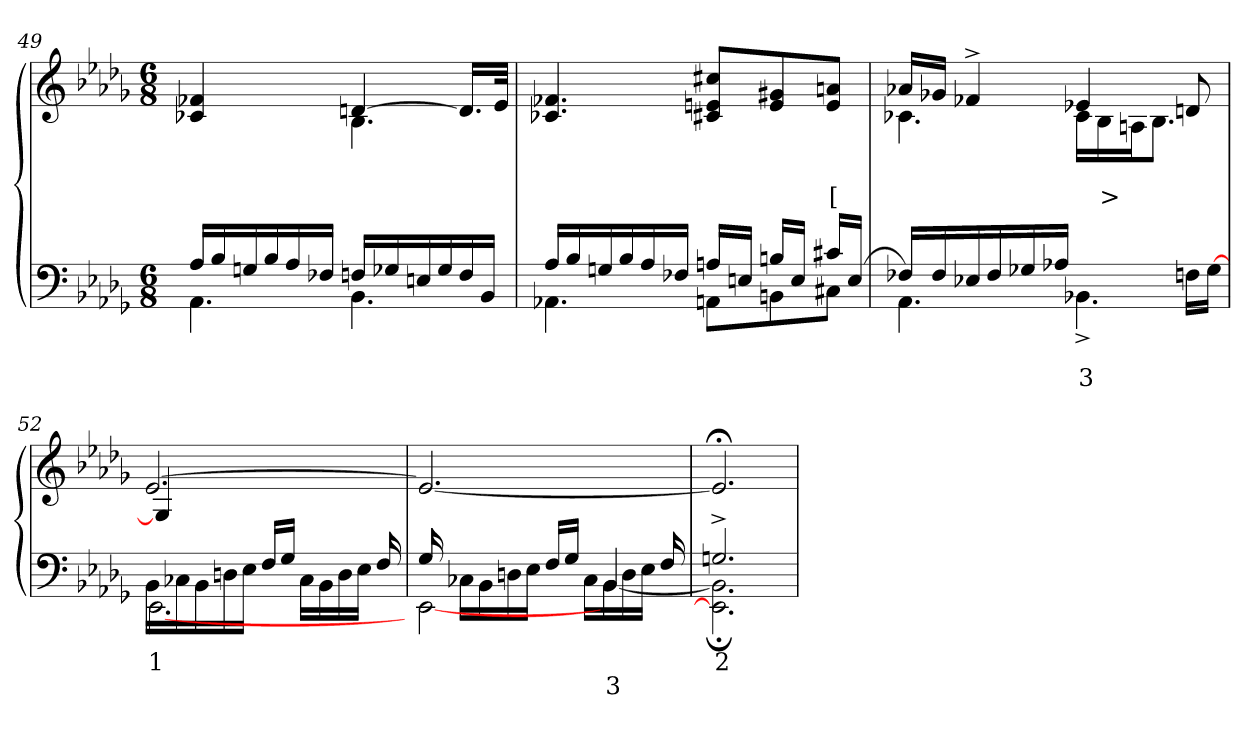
**kern	**text	**text	**kern	**text	**text
*part2	*part2	*part2	*part1	*part1	*part1
*staff2	*staff2	*staff2	*staff1	*staff1	*staff1
*clefF4	*	*	*clefG2	*	*
*k[b-e-a-d-g-]	*	*	*k[b-e-a-d-g-]	*	*
*M6/8	*	*	*M6/8	*	*
=49	=49	=49	=49	=49	=49
*^	*	*	*^	*	*
16A-LL	4.AA-	.	.	4f-X 4c-X	4.ryy	.	.
16B-	.	.	.	.	.	.	.
16Gn	.	.	.	.	.	.	.
16B-	.	.	.	.	.	.	.
16A-	.	.	.	8ryy	.	.	.
16F-XJJ	.	.	.	.	.	.	.
16FnLL	4.BB-	.	.	[4dn	4.B-	.	.
16G-X	.	.	.	.	.	.	.
16En	.	.	.	.	.	.	.
16G-	.	.	.	.	.	.	.
16F	.	.	.	16.dLL]	.	.	.
16BB-JJ	.	.	.	.	.	.	.
.	.	.	.	32e-JJk	.	.	.
*	*	*	*	*v	*v	*	*
=50	=50	=50	=50	=50	=50	=50
16A-LL	4.AA-X	.	.	4.f-X 4.c-X	.	.
16B-	.	.	.	.	.	.
16Gn	.	.	.	.	.	.
16B-	.	.	.	.	.	.
16A-	.	.	.	.	.	.
16F-XJJ	.	.	.	.	.	.
16AnLL	8AAnL	.	.	8cc#X 8en 8c#XL	.	.
16EnJJ	.	.	.	.	.	.
16BnLL	8BBn	.	.	8g#X 8e	.	.
16EJJ	.	.	.	.	.	.
16c#XLL	8C#J	.	.	8an 8eJ	.	[
[16EJJ	.	.	.	.	.	.
=51	=51	=51	=51	=51	=51	=51
*	*	*	*	*^	*	*
16F-XLL]	4.AA-	.	.	16a-XLL	4.c-X	.	.
16F-	.	.	.	16g-XJJ	.	.	.
16E-X	.	.	.	4f-X^>	.	.	.
16F-	.	.	.	.	.	.	.
16G-X	.	.	.	.	.	.	.
16A-XJJ	.	.	.	.	.	.	.
4ryy	4.BB-X^>	.	3	4e-X	16c-LL	.	.
.	.	.	.	.	16B-	.	>
.	.	.	.	.	16AnJ	.	.
.	.	.	.	.	8.B-J	.	.
16Fn\LL	.	.	.	8dn	.	.	.
[16G-JJ	.	.	.	.	.	.	.
=52	=52	=52	=52	=52	=52	=52	=52
16BB-\LL	[2.EE-\	1	.	[2.e-	4G-/]	.	.
16C-X	.	.	.	.	.	.	.
16BB-	.	.	.	.	.	.	.
16Dn	.	.	.	.	.	.	.
16E-JJ	.	.	.	.	2ryy	.	.
16FLL	.	.	.	.	.	.	.
16G-JJ	.	.	.	.	.	.	.
16C-\LL	.	.	.	.	.	.	.
16BB-	.	.	.	.	.	.	.
16D	.	.	.	.	.	.	.
16E-JJ	.	.	.	.	.	.	.
16F	.	.	.	.	.	.	.
*	*	*	*	*v	*v	*	*
=53	=53	=53	=53	=53	=53	=53
16G-	[2EE-	.	.	2.e-_	.	.
16C-X\LL	.	.	.	.	.	.
16BB-	.	.	.	.	.	.
16Dn	.	.	.	.	.	.
16E-JJ	.	.	.	.	.	.
16FLL	.	.	.	.	.	.
16G-JJ	.	.	.	.	.	.
16C-\LL	.	.	.	.	.	.
16BB-	[4BB-/	.	3	.	.	.
16D	.	.	.	.	.	.
16E-JJ	.	.	.	.	.	.
16F	.	.	.	.	.	.
=54	=54	=54	=54	=54	=54	=54
2.Gn^>	2.BB-];< 2.EE-];<	2	.	2.e-;<]	.	.
*v	*v	*	*	*	*	*
=	=	=	=	=	=
*-	*-	*-	*-	*-	*-
